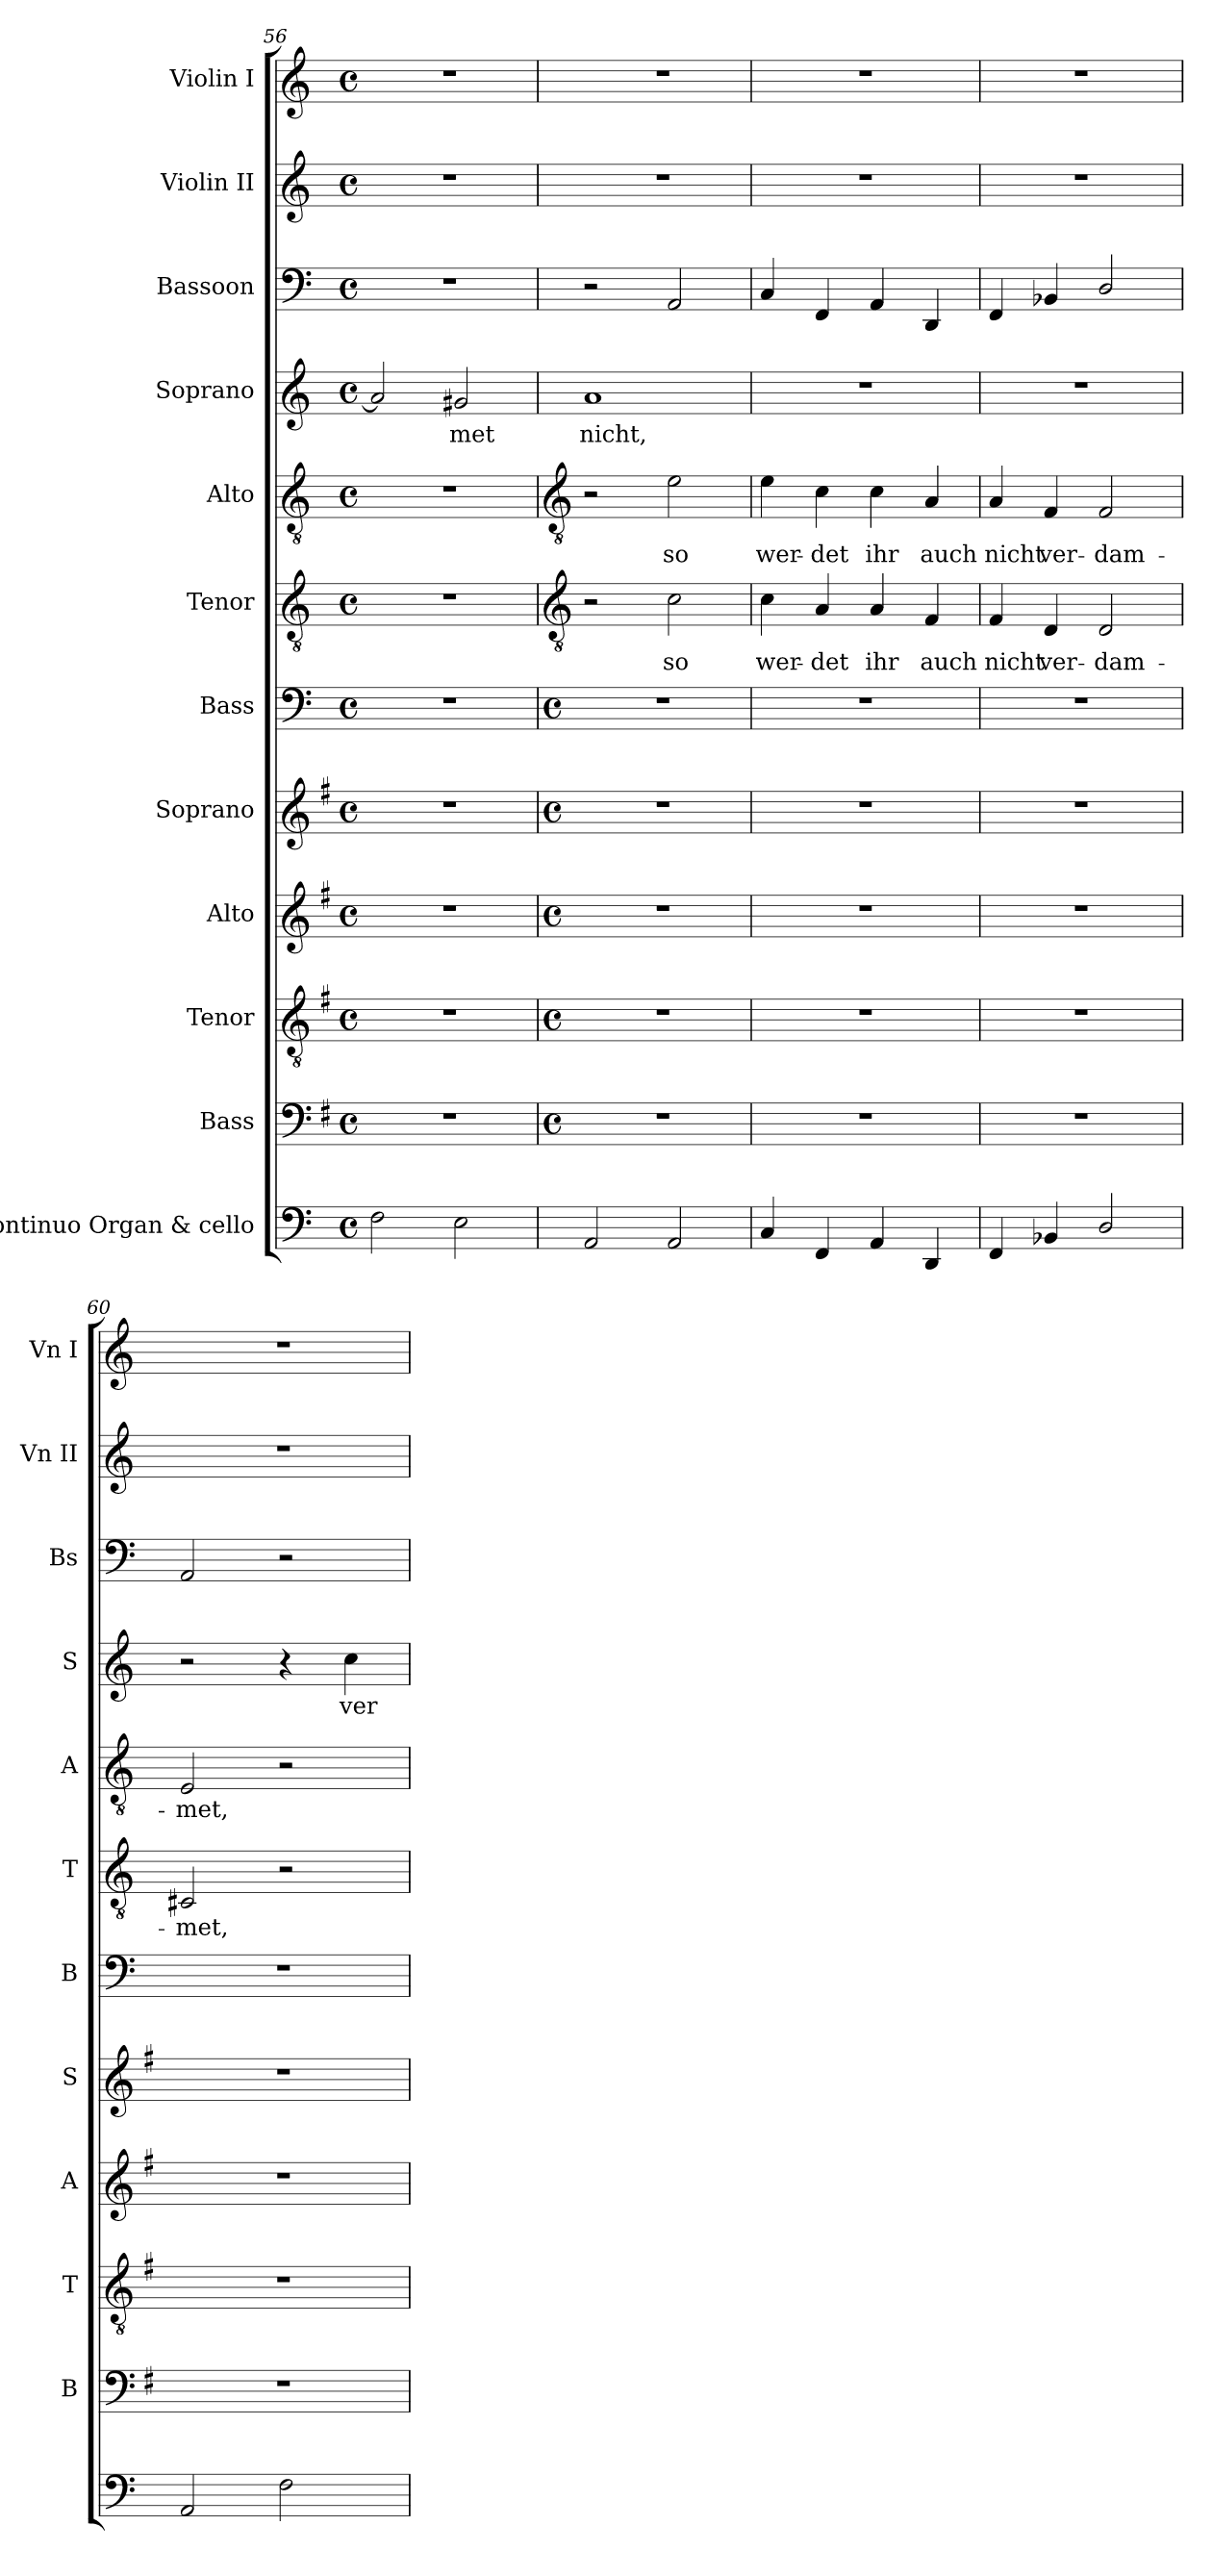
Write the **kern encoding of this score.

**kern	**kern	**kern	**kern	**kern	**kern	**kern	**text	**kern	**text	**kern	**text	**kern	**kern	**kern
*part12	*part11	*part10	*part9	*part8	*part7	*part6	*part6	*part5	*part5	*part4	*part4	*part3	*part2	*part1
*staff12	*staff11	*staff10	*staff9	*staff8	*staff7	*staff6	*staff6	*staff5	*staff5	*staff4	*staff4	*staff3	*staff2	*staff1
*I"Continuo Organ & cello	*I"Bass	*I"Tenor	*I"Alto	*I"Soprano	*I"Bass	*I"Tenor	*	*I"Alto	*	*I"Soprano	*	*I"Bassoon	*I"Violin II	*I"Violin I
*	*I'B	*I'T	*I'A	*I'S	*I'B	*I'T	*	*I'A	*	*I'S	*	*I'Bs	*I'Vn II	*I'Vn I
*clefF4	*clefF4	*clefGv2	*clefG2	*clefG2	*clefF4	*clefGv2	*	*clefGv2	*	*clefG2	*	*clefF4	*clefG2	*clefG2
*	*ITrd4c7	*ITrd4c7	*ITrd4c7	*ITrd4c7	*	*	*	*	*	*	*	*	*	*
*k[]	*k[]	*k[]	*k[]	*k[]	*k[]	*k[]	*	*k[]	*	*k[]	*	*k[]	*k[]	*k[]
*C:	*C:	*C:	*C:	*C:	*C:	*C:	*	*C:	*	*C:	*	*C:	*C:	*C:
*M4/4	*M4/4	*M4/4	*M4/4	*M4/4	*M4/4	*M4/4	*	*M4/4	*	*M4/4	*	*M4/4	*M4/4	*M4/4
*met(c)	*met(c)	*met(c)	*met(c)	*met(c)	*met(c)	*met(c)	*	*met(c)	*	*met(c)	*	*met(c)	*met(c)	*met(c)
=56	=56	=56	=56	=56	=56	=56	=56	=56	=56	=56	=56	=56	=56	=56
2F	1r	1r	1r	1r	1r	1r	.	1r	.	2a]	.	1r	1r	1r
!	!	!	!	!	!	!	!	!	!	!	!LO:LY:b	!	!	!
2E	.	.	.	.	.	.	.	.	.	2g#X	met	.	.	.
!!LO:LB:g=z
=57	=57	=57	=57	=57	=57	=57	=57	=57	=57	=57	=57	=57	=57	=57
*	*	*	*	*	*	*clefGv2	*	*clefGv2	*	*	*	*	*	*
*	*M4/4	*M4/4	*M4/4	*M4/4	*M4/4	*	*	*	*	*	*	*	*	*
*	*met(c)	*met(c)	*met(c)	*met(c)	*met(c)	*	*	*	*	*	*	*	*	*
!	!	!	!	!	!	!	!	!	!	!	!LO:LY:b	!	!	!
2AA	1r	1r	1r	1r	1r	2r	.	2r	.	1a	nicht,	2r	1r	1r
!	!	!	!	!	!	!	!LO:LY:b	!	!LO:LY:b	!	!	!	!	!
2AA	.	.	.	.	.	2c	so	2e	so	.	.	2AA	.	.
=58	=58	=58	=58	=58	=58	=58	=58	=58	=58	=58	=58	=58	=58	=58
!	!	!	!	!	!	!	!LO:LY:b	!	!LO:LY:b	!	!	!	!	!
4C	1r	1r	1r	1r	1r	4c	wer-	4e	wer-	1r	.	4C	1r	1r
!	!	!	!	!	!	!	!LO:LY:b	!	!LO:LY:b	!	!	!	!	!
4FF	.	.	.	.	.	4A	-det	4c	-det	.	.	4FF	.	.
!	!	!	!	!	!	!	!LO:LY:b	!	!LO:LY:b	!	!	!	!	!
4AA	.	.	.	.	.	4A	ihr	4c	ihr	.	.	4AA	.	.
!	!	!	!	!	!	!	!LO:LY:b	!	!LO:LY:b	!	!	!	!	!
4DD	.	.	.	.	.	4F	auch	4A	auch	.	.	4DD	.	.
=59	=59	=59	=59	=59	=59	=59	=59	=59	=59	=59	=59	=59	=59	=59
!	!	!	!	!	!	!	!LO:LY:b	!	!LO:LY:b	!	!	!	!	!
4FF	1r	1r	1r	1r	1r	4F	nicht	4A	nicht	1r	.	4FF	1r	1r
!	!	!	!	!	!	!	!LO:LY:b	!	!LO:LY:b	!	!	!	!	!
4BB-X	.	.	.	.	.	4D	ver-	4F	ver-	.	.	4BB-X	.	.
!	!	!	!	!	!	!	!LO:LY:b	!	!LO:LY:b	!	!	!	!	!
2D/	.	.	.	.	.	2D	-dam-	2F	-dam-	.	.	2D/	.	.
=60	=60	=60	=60	=60	=60	=60	=60	=60	=60	=60	=60	=60	=60	=60
!	!	!	!	!	!	!	!LO:LY:b	!	!LO:LY:b	!	!	!	!	!
2AA	1r	1r	1r	1r	1r	2C#X	-met,	2E	-met,	2r	.	2AA	1r	1r
2F	.	.	.	.	.	2r	.	2r	.	4r	.	2r	.	.
!	!	!	!	!	!	!	!	!	!	!	!LO:LY:b	!	!	!
.	.	.	.	.	.	.	.	.	.	4cc	ver-	.	.	.
=	=	=	=	=	=	=	=	=	=	=	=	=	=	=
*-	*-	*-	*-	*-	*-	*-	*-	*-	*-	*-	*-	*-	*-	*-
